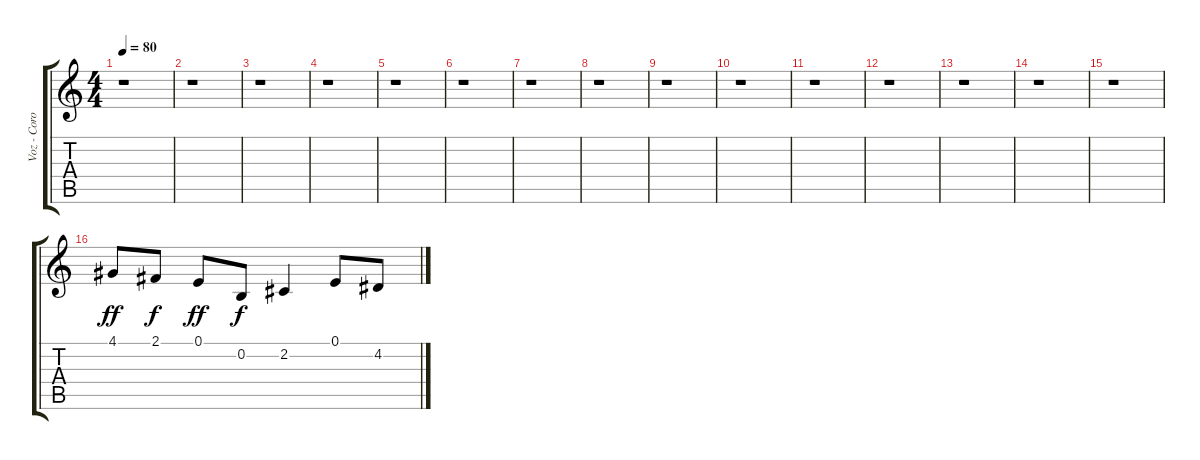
\track ("Voz - Coros" "Voz - Coro") {instrument choiraahs}
\staff {score tabs}
\tuning (E4 B3 G3 D3 A2 E2) {hide}
\ts (4 4)
\tempo 80
\clef g2
\ks c
r.1{dy ff} |
r.1 |
r.1 |
r.1 |
r.1 |
r.1 |
r.1 |
r.1 |
r.1 |
r.1 |
r.1 |
r.1 |
r.1 |
r.1 |
r.1 |
4.1.8 2.1.8{dy f} 0.1.8{dy ff} 0.2.8{dy f} 2.2.4 0.1.8 4.2.8
